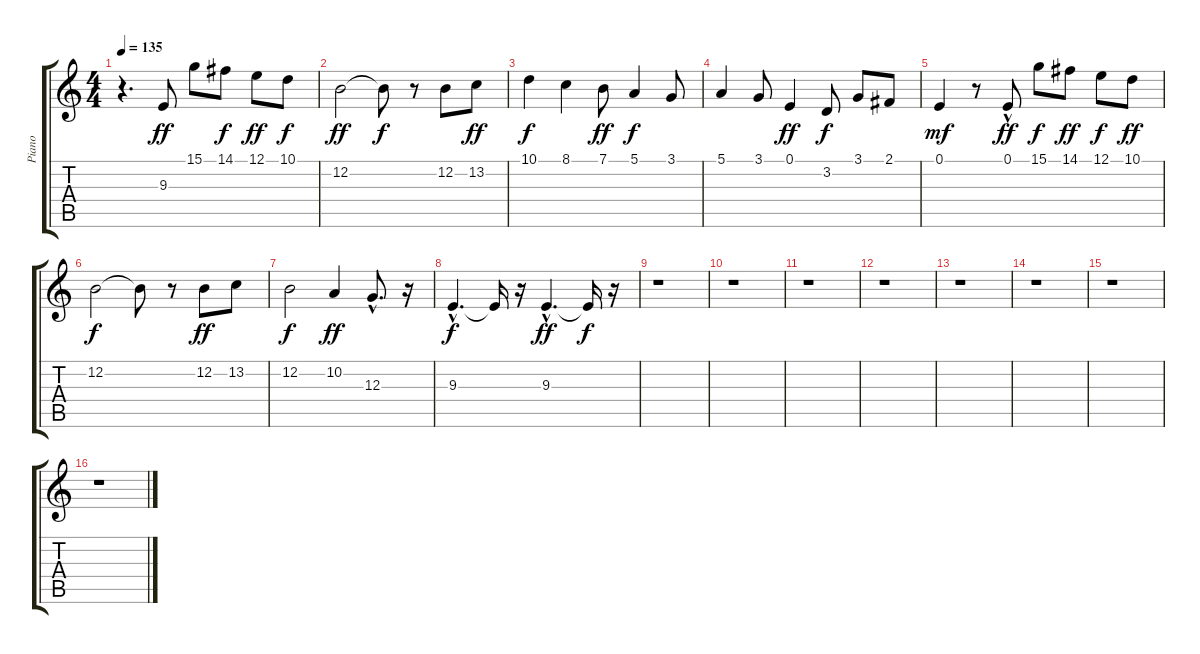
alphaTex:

\track ("Piano" "Piano") {instrument brightacousticpiano}
\staff {score tabs}
\tuning (E4 B3 G3 D3 A2 E2) {hide}
\ts (4 4)
\tempo 135
\clef g2
\ks c
r.4{d dy f} 9.3.8{dy ff} 15.1.8 14.1.8{dy f} 12.1.8{dy ff} 10.1.8{dy f} |
12.2.2{dy ff} 12.2{t}.8{dy f} r.8 12.2.8 13.2.8{dy ff} |
10.1.4{dy f} 8.1.4 7.1.8{dy ff} 5.1.4{dy f} 3.1.8 |
5.1.4 3.1.8 0.1.4{dy ff} 3.2.8{dy f} 3.1.8 2.1.8 |
0.1.4{dy mf} r.8 0.1{hac}.8{dy ff} 15.1.8{dy f} 14.1.8{dy ff} 12.1.8{dy f} 10.1.8{dy ff} |
12.2.2{dy f} 12.2{t}.8 r.8 12.2.8{dy ff} 13.2.8 |
12.2.2{dy f} 10.2.4{dy ff} 12.3{hac}.8{d} r.16 |
9.3{hac}.4{d dy f} 9.3{t}.16 r.16 9.3{hac}.4{d dy ff} 9.3{t}.16{dy f} r.16 |
r.1 |
r.1 |
r.1 |
r.1 |
r.1 |
r.1 |
r.1 |
r.1
